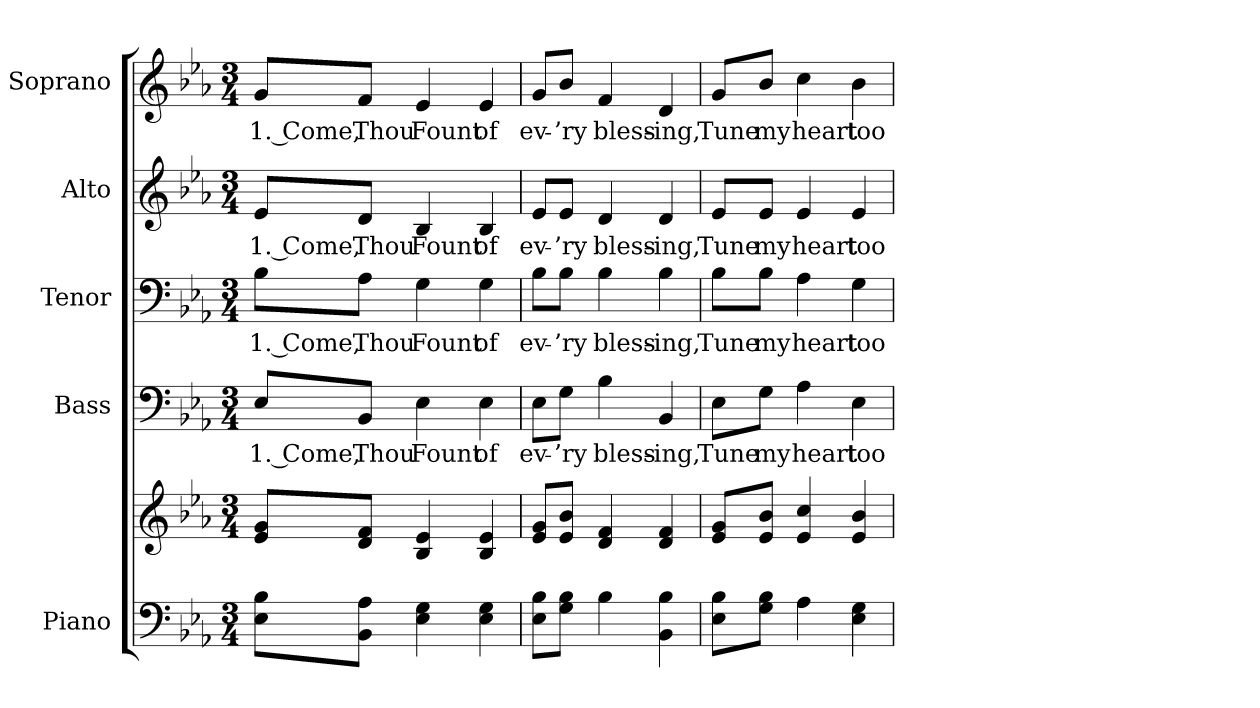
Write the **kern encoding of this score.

**kern	**kern	**kern	**text	**kern	**text	**kern	**text	**kern	**text
*part5	*part5	*part4	*part4	*part3	*part3	*part2	*part2	*part1	*part1
*staff6	*staff5	*staff4	*staff4	*staff3	*staff3	*staff2	*staff2	*staff1	*staff1
*I"Piano	*	*I"Bass	*	*I"Tenor	*	*I"Alto	*	*I"Soprano	*
*I'Pno.	*	*I'B.	*	*I'T.	*	*I'A.	*	*I'S.	*
!!LO:PB:g=z
*clefF4	*clefG2	*clefF4	*	*clefF4	*	*clefG2	*	*clefG2	*
*k[b-e-a-]	*k[b-e-a-]	*k[b-e-a-]	*	*k[b-e-a-]	*	*k[b-e-a-]	*	*k[b-e-a-]	*
*E-:	*E-:	*E-:	*	*E-:	*	*E-:	*	*E-:	*
*M3/4	*M3/4	*M3/4	*	*M3/4	*	*M3/4	*	*M3/4	*
*MM90	*MM90	*MM90	*	*MM90	*	*MM90	*	*MM90	*
=1	=1	=1	=1	=1	=1	=1	=1	=1	=1
!	!	!	!LO:LY:b:color=#000000	!	!	!	!	!	!
!	!	!	!	!	!LO:LY:b:color=#000000	!	!	!	!
!	!	!	!	!	!	!	!LO:LY:b:color=#000000	!	!
!	!	!	!	!	!	!	!	!	!LO:LY:b:color=#000000
8E-i\ 8B-iL	8e-i/ 8giL	8E-i/L	1. Come,	8B-i\L	1. Come,	8e-i/L	1. Come,	8gi/L	1. Come,
!	!	!	!LO:LY:b:color=#000000	!	!	!	!	!	!
!	!	!	!	!	!LO:LY:b:color=#000000	!	!	!	!
!	!	!	!	!	!	!	!LO:LY:b:color=#000000	!	!
!	!	!	!	!	!	!	!	!	!LO:LY:b:color=#000000
8BB-i\ 8A-iJ	8di/ 8fiJ	8BB-i/J	Thou	8A-i\J	Thou	8di/J	Thou	8fi/J	Thou
!	!	!	!LO:LY:b:color=#000000	!	!	!	!	!	!
!	!	!	!	!	!LO:LY:b:color=#000000	!	!	!	!
!	!	!	!	!	!	!	!LO:LY:b:color=#000000	!	!
!	!	!	!	!	!	!	!	!	!LO:LY:b:color=#000000
4E-i\ 4Gi	4B-i/ 4e-i	4E-i\	Fount	4Gi\	Fount	4B-i/	Fount	4e-i/	Fount
!	!	!	!LO:LY:b:color=#000000	!	!	!	!	!	!
!	!	!	!	!	!LO:LY:b:color=#000000	!	!	!	!
!	!	!	!	!	!	!	!LO:LY:b:color=#000000	!	!
!	!	!	!	!	!	!	!	!	!LO:LY:b:color=#000000
4E-i\ 4Gi	4B-i/ 4e-i	4E-i\	of	4Gi\	of	4B-i/	of	4e-i/	of
=2	=2	=2	=2	=2	=2	=2	=2	=2	=2
!	!	!	!LO:LY:b:color=#000000	!	!	!	!	!	!
!	!	!	!	!	!LO:LY:b:color=#000000	!	!	!	!
!	!	!	!	!	!	!	!LO:LY:b:color=#000000	!	!
!	!	!	!	!	!	!	!	!	!LO:LY:b:color=#000000
8E-i\ 8B-iL	8e-i/ 8giL	8E-i\L	ev-	8B-i\L	ev-	8e-i/L	ev-	8gi/L	ev-
!	!	!	!LO:LY:b:color=#000000	!	!	!	!	!	!
!	!	!	!	!	!LO:LY:b:color=#000000	!	!	!	!
!	!	!	!	!	!	!	!LO:LY:b:color=#000000	!	!
!	!	!	!	!	!	!	!	!	!LO:LY:b:color=#000000
8Gi\ 8B-iJ	8e-i/ 8b-iJ	8Gi\J	-’ry	8B-i\J	-’ry	8e-i/J	-’ry	8b-i/J	-’ry
!	!	!	!LO:LY:b:color=#000000	!	!	!	!	!	!
!	!	!	!	!	!LO:LY:b:color=#000000	!	!	!	!
!	!	!	!	!	!	!	!LO:LY:b:color=#000000	!	!
!	!	!	!	!	!	!	!	!	!LO:LY:b:color=#000000
4B-i\	4di/ 4fi	4B-i\	bless-	4B-i\	bless-	4di/	bless-	4fi/	bless-
!	!	!	!LO:LY:b:color=#000000	!	!	!	!	!	!
!	!	!	!	!	!LO:LY:b:color=#000000	!	!	!	!
!	!	!	!	!	!	!	!LO:LY:b:color=#000000	!	!
!	!	!	!	!	!	!	!	!	!LO:LY:b:color=#000000
4BB-i\ 4B-i	4di/ 4fi	4BB-i/	-ing,	4B-i\	-ing,	4di/	-ing,	4di/	-ing,
!!LO:PB:g=z
=3	=3	=3	=3	=3	=3	=3	=3	=3	=3
!	!	!	!LO:LY:b:color=#000000	!	!	!	!	!	!
!	!	!	!	!	!LO:LY:b:color=#000000	!	!	!	!
!	!	!	!	!	!	!	!LO:LY:b:color=#000000	!	!
!	!	!	!	!	!	!	!	!	!LO:LY:b:color=#000000
8E-i\ 8B-iL	8e-i/ 8giL	8E-i\L	Tune	8B-i\L	Tune	8e-i/L	Tune	8gi/L	Tune
!	!	!	!LO:LY:b:color=#000000	!	!	!	!	!	!
!	!	!	!	!	!LO:LY:b:color=#000000	!	!	!	!
!	!	!	!	!	!	!	!LO:LY:b:color=#000000	!	!
!	!	!	!	!	!	!	!	!	!LO:LY:b:color=#000000
8Gi\ 8B-iJ	8e-i/ 8b-iJ	8Gi\J	my	8B-i\J	my	8e-i/J	my	8b-i/J	my
!	!	!	!LO:LY:b:color=#000000	!	!	!	!	!	!
!	!	!	!	!	!LO:LY:b:color=#000000	!	!	!	!
!	!	!	!	!	!	!	!LO:LY:b:color=#000000	!	!
!	!	!	!	!	!	!	!	!	!LO:LY:b:color=#000000
4A-i\	4e-i/ 4cci	4A-i\	heart	4A-i\	heart	4e-i/	heart	4cci\	heart
!	!	!	!LO:LY:b:color=#000000	!	!	!	!	!	!
!	!	!	!	!	!LO:LY:b:color=#000000	!	!	!	!
!	!	!	!	!	!	!	!LO:LY:b:color=#000000	!	!
!	!	!	!	!	!	!	!	!	!LO:LY:b:color=#000000
4E-i\ 4Gi	4e-i/ 4b-i	4E-i\	too	4Gi\	too	4e-i/	too	4b-i\	too
=	=	=	=	=	=	=	=	=	=
*-	*-	*-	*-	*-	*-	*-	*-	*-	*-
